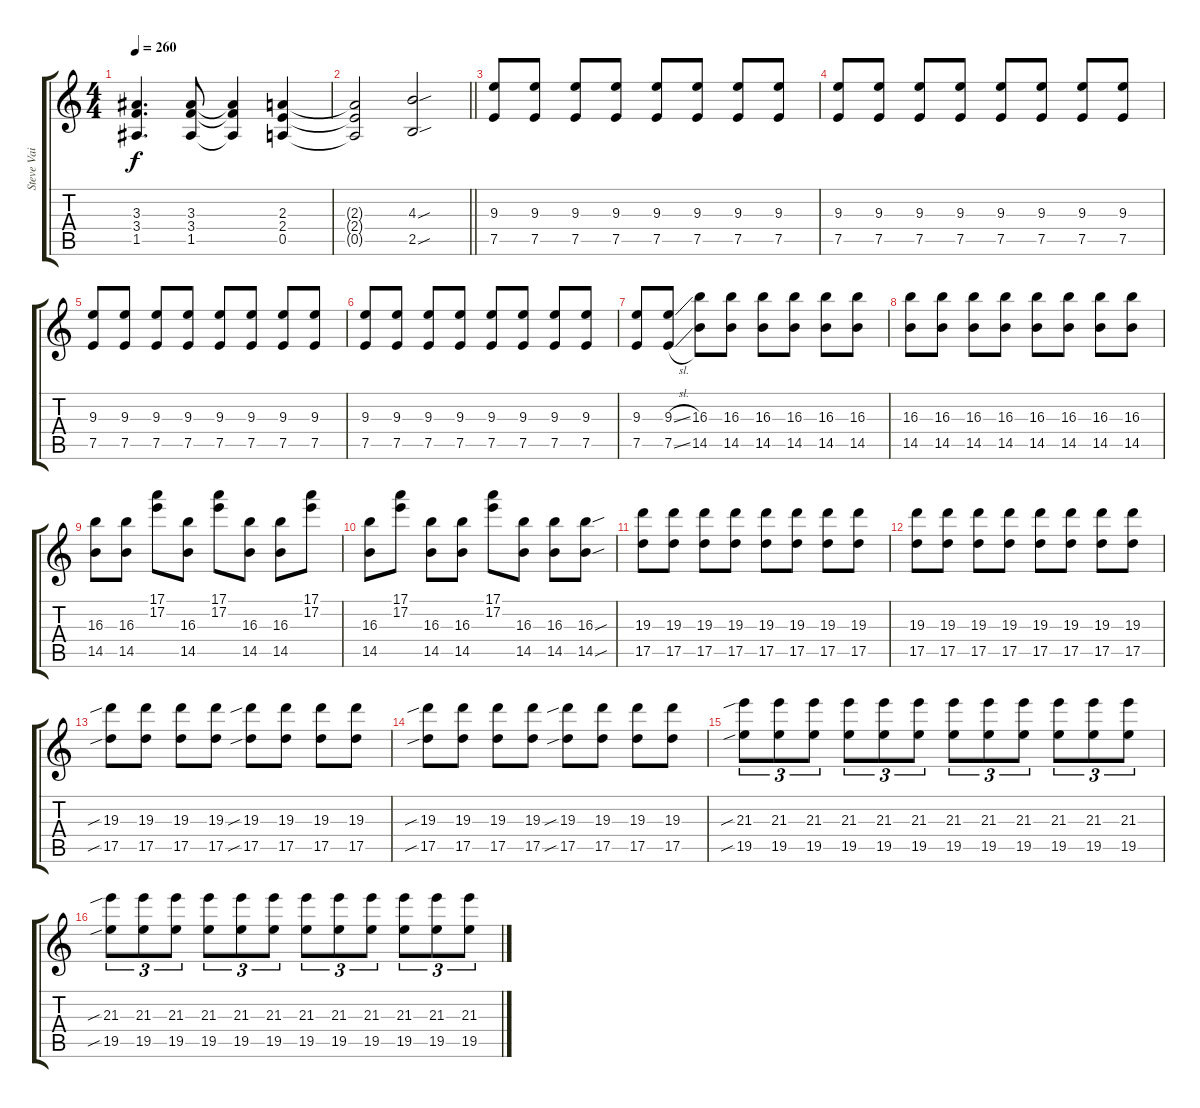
\track ("Steve Vai" "Steve Vai") {instrument distortionguitar}
\staff {score tabs}
\tuning (E4 B3 G3 D3 A2 E2) {hide}
\ts (4 4)
\tempo 260
\clef g2
\ks c
(3.3 3.4 1.5).4{d dy f} (3.3 3.4 1.5).8 (3.3{t} 3.4{t} 1.5{t}).4 (2.3 2.4 0.5).4 |
\barLineRight lightlight
(2.3{t} 2.4{t} 0.5{t}).2 (4.3{sou} 2.5{sou}).2 |
(9.3 7.5).8 (9.3 7.5).8 (9.3 7.5).8 (9.3 7.5).8 (9.3 7.5).8 (9.3 7.5).8 (9.3 7.5).8 (9.3 7.5).8 |
(9.3 7.5).8 (9.3 7.5).8 (9.3 7.5).8 (9.3 7.5).8 (9.3 7.5).8 (9.3 7.5).8 (9.3 7.5).8 (9.3 7.5).8 |
(9.3 7.5).8 (9.3 7.5).8 (9.3 7.5).8 (9.3 7.5).8 (9.3 7.5).8 (9.3 7.5).8 (9.3 7.5).8 (9.3 7.5).8 |
(9.3 7.5).8 (9.3 7.5).8 (9.3 7.5).8 (9.3 7.5).8 (9.3 7.5).8 (9.3 7.5).8 (9.3 7.5).8 (9.3 7.5).8 |
(9.3 7.5).8 (9.3{sl} 7.5{sl}).8 (16.3 14.5).8 (16.3 14.5).8 (16.3 14.5).8 (16.3 14.5).8 (16.3 14.5).8 (16.3 14.5).8 |
(16.3 14.5).8 (16.3 14.5).8 (16.3 14.5).8 (16.3 14.5).8 (16.3 14.5).8 (16.3 14.5).8 (16.3 14.5).8 (16.3 14.5).8 |
(16.3 14.5).8 (16.3 14.5).8 (17.1 17.2).8 (16.3 14.5).8 (17.1 17.2).8 (16.3 14.5).8 (16.3 14.5).8 (17.1 17.2).8 |
(16.3 14.5).8 (17.1 17.2).8 (16.3 14.5).8 (16.3 14.5).8 (17.1 17.2).8 (16.3 14.5).8 (16.3 14.5).8 (16.3{sou} 14.5{sou}).8 |
(19.3 17.5).8 (19.3 17.5).8 (19.3 17.5).8 (19.3 17.5).8 (19.3 17.5).8 (19.3 17.5).8 (19.3 17.5).8 (19.3 17.5).8 |
(19.3 17.5).8 (19.3 17.5).8 (19.3 17.5).8 (19.3 17.5).8 (19.3 17.5).8 (19.3 17.5).8 (19.3 17.5).8 (19.3 17.5).8 |
(19.3{sib} 17.5{sib}).8 (19.3 17.5).8 (19.3 17.5).8 (19.3 17.5).8 (19.3{sib} 17.5{sib}).8 (19.3 17.5).8 (19.3 17.5).8 (19.3 17.5).8 |
(19.3{sib} 17.5{sib}).8 (19.3 17.5).8 (19.3 17.5).8 (19.3 17.5).8 (19.3{sib} 17.5{sib}).8 (19.3 17.5).8 (19.3 17.5).8 (19.3 17.5).8 |
(21.3{sib} 19.5{sib}).8{tu (3 2)} (21.3 19.5).8{tu (3 2)} (21.3 19.5).8{tu (3 2)} (21.3 19.5).8{tu (3 2)} (21.3 19.5).8{tu (3 2)} (21.3 19.5).8{tu (3 2)} (21.3 19.5).8{tu (3 2)} (21.3 19.5).8{tu (3 2)} (21.3 19.5).8{tu (3 2)} (21.3 19.5).8{tu (3 2)} (21.3 19.5).8{tu (3 2)} (21.3 19.5).8{tu (3 2)} |
(21.3{sib} 19.5{sib}).8{tu (3 2)} (21.3 19.5).8{tu (3 2)} (21.3 19.5).8{tu (3 2)} (21.3 19.5).8{tu (3 2)} (21.3 19.5).8{tu (3 2)} (21.3 19.5).8{tu (3 2)} (21.3 19.5).8{tu (3 2)} (21.3 19.5).8{tu (3 2)} (21.3 19.5).8{tu (3 2)} (21.3 19.5).8{tu (3 2)} (21.3 19.5).8{tu (3 2)} (21.3 19.5).8{tu (3 2)}
